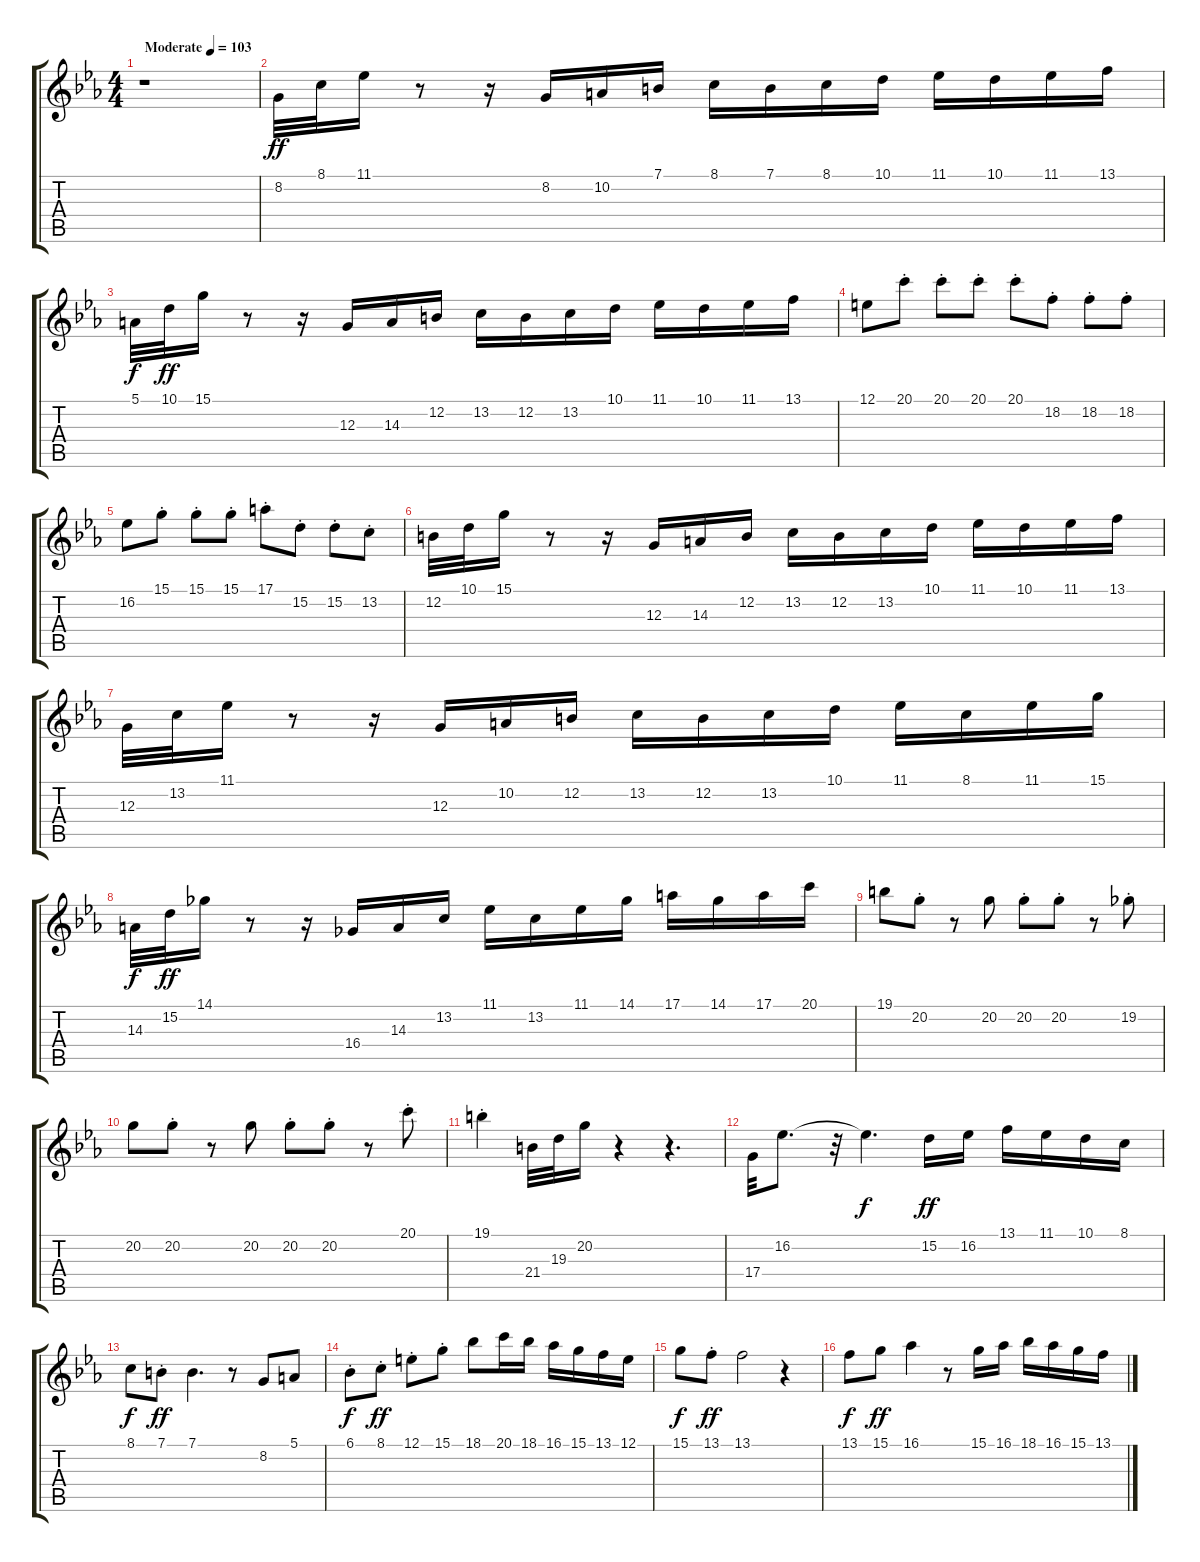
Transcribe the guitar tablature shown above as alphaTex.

\track "" {instrument acousticgrandpiano}
\staff {score tabs}
\tuning (E4 B3 G3 D3 A2 E2) {hide}
\ts (4 4)
\tempo (103 "Moderate")
\clef g2
\ks eb
r.1{dy ff instrument acousticgrandpiano} |
8.2.32 8.1.32 11.1.16 r.8 r.16 8.2.16 10.2.16 7.1.16 8.1.16 7.1.16 8.1.16 10.1.16 11.1.16 10.1.16 11.1.16 13.1.16 |
5.1.32{dy f} 10.1.32{dy ff} 15.1.16 r.8 r.16 12.3.16 14.3.16 12.2.16 13.2.16 12.2.16 13.2.16 10.1.16 11.1.16 10.1.16 11.1.16 13.1.16 |
12.1.8 20.1{st}.8 20.1{st}.8 20.1{st}.8 20.1{st}.8 18.2{st}.8 18.2{st}.8 18.2{st}.8 |
16.2.8 15.1{st}.8 15.1{st}.8 15.1{st}.8 17.1{st}.8 15.2{st}.8 15.2{st}.8 13.2{st}.8 |
12.2.32 10.1.32 15.1.16 r.8 r.16 12.3.16 14.3.16 12.2.16 13.2.16 12.2.16 13.2.16 10.1.16 11.1.16 10.1.16 11.1.16 13.1.16 |
12.3.32 13.2.32 11.1.16 r.8 r.16 12.3.16{txt ""} 10.2.16 12.2.16 13.2.16 12.2.16 13.2.16 10.1.16 11.1.16 8.1.16 11.1.16 15.1.16 |
14.3.32{dy f} 15.2.32{dy ff} 14.1.16 r.8 r.16 16.4.16 14.3.16 13.2.16 11.1.16 13.2.16 11.1.16 14.1.16 17.1.16 14.1.16 17.1.16 20.1.16 |
19.1.8 20.2{st}.8 r.8 20.2.8 20.2{st}.8 20.2{st}.8 r.8 19.2{st}.8 |
20.2.8 20.2{st}.8 r.8 20.2.8 20.2{st}.8 20.2{st}.8 r.8 20.1{st}.8 |
19.1{st}.4 21.4.32 19.3.32 20.2.16 r.4 r.4{d} |
17.4.32 16.2.8{d} r.32 16.2{t}.4{d dy f} 15.2.16{dy ff} 16.2.16 13.1.16 11.1.16 10.1.16 8.1.16 |
8.1.8{dy f} 7.1{st}.8{dy ff} 7.1.4{d} r.8 8.2.8 5.1.8 |
6.1{st}.8{dy f} 8.1{st}.8{dy ff} 12.1{st}.8 15.1{st}.8 18.1.8 20.1.16 18.1.16 16.1.16 15.1.16 13.1.16 12.1.16 |
15.1.8{dy f} 13.1{st}.8{dy ff} 13.1.2 r.4 |
13.1.8{dy f} 15.1.8{dy ff} 16.1.4 r.8 15.1.16 16.1.16 18.1.16 16.1.16 15.1.16 13.1.16
